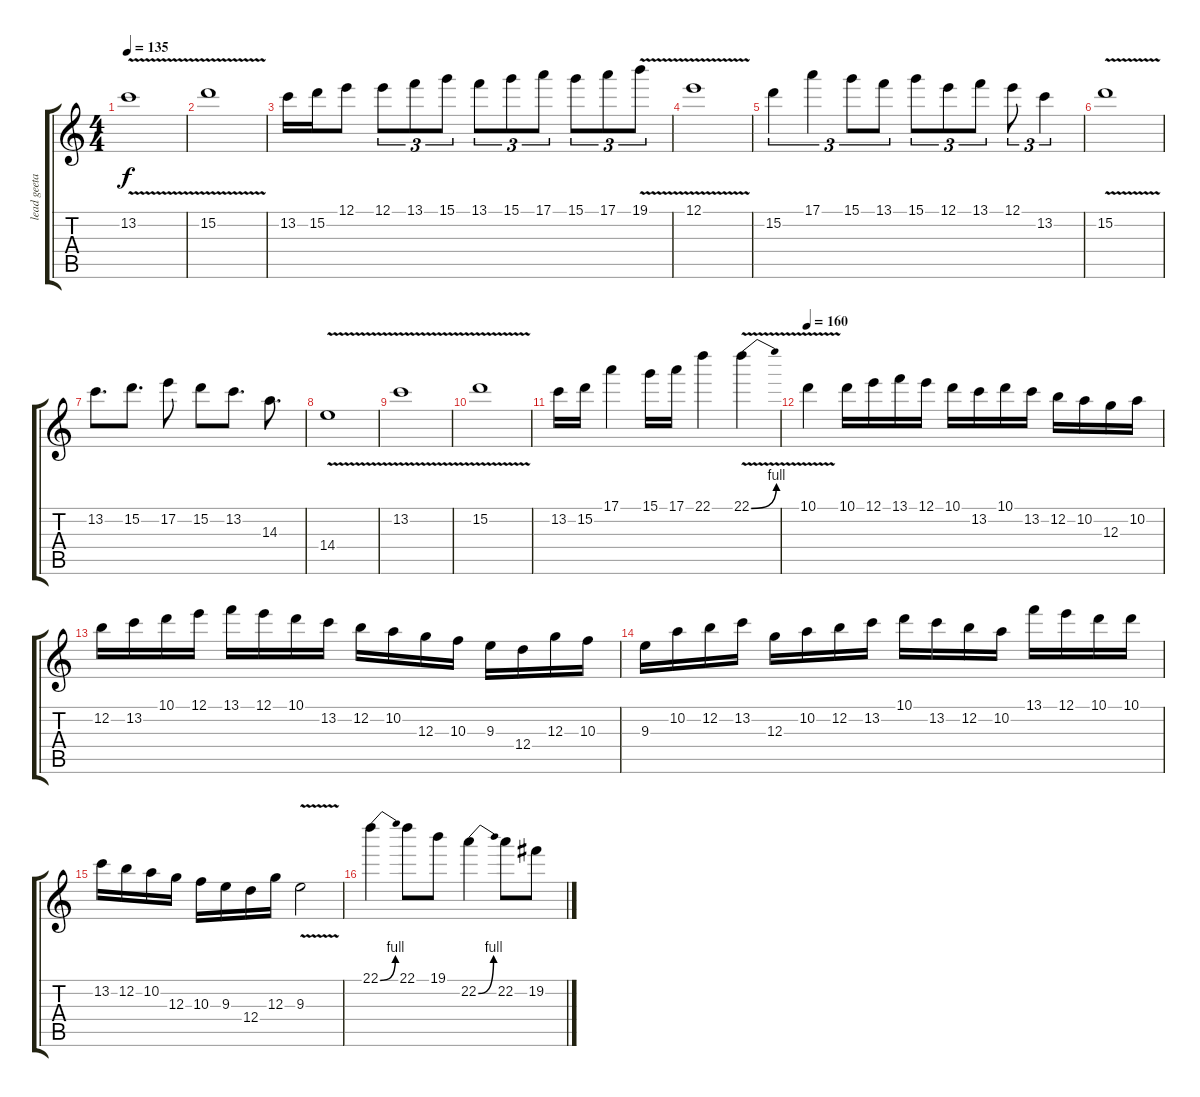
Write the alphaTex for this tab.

\track ("lead geetar" "lead geeta") {instrument distortionguitar}
\staff {score tabs}
\tuning (E4 B3 G3 D3 A2 E2) {hide}
\ts (4 4)
\tempo 135
\clef g2
\ks c
13.2{v}.1{dy f} |
15.2{v}.1 |
13.2.16 15.2.16 12.1.8 12.1.8{tu (3 2)} 13.1.8{tu (3 2)} 15.1.8{tu (3 2)} 13.1.8{tu (3 2)} 15.1.8{tu (3 2)} 17.1.8{tu (3 2)} 15.1.8{tu (3 2)} 17.1.8{tu (3 2)} 19.1{v}.8{tu (3 2)} |
12.1{v}.1 |
15.2.4{tu (3 2)} 17.1.4{tu (3 2)} 15.1.8{tu (3 2)} 13.1.8{tu (3 2)} 15.1.8{tu (3 2)} 12.1.8{tu (3 2)} 13.1.8{tu (3 2)} 12.1.8{tu (3 2)} 13.2.4{tu (3 2)} |
15.2{v}.1 |
13.2.8{d} 15.2.8{d} 17.2.8 15.2.8 13.2.8{d} 14.3.8{d} |
14.4{v}.1 |
13.2{v}.1 |
15.2{v}.1 |
13.2.16 15.2.16 17.1.4 15.1.16 17.1.16 22.1.4 22.1{be (bend 0 0 60 4) v}.4 |
\tempo 160
10.1{v}.4 10.1.16 12.1.16 13.1.16 12.1.16 10.1.16 13.2.16 10.1.16 13.2.16 12.2.16 10.2.16 12.3.16 10.2.16 |
12.2.16 13.2.16 10.1.16 12.1.16 13.1.16 12.1.16 10.1.16 13.2.16 12.2.16 10.2.16 12.3.16 10.3.16 9.3.16 12.4.16 12.3.16 10.3.16 |
9.3.16 10.2.16 12.2.16 13.2.16 12.3.16 10.2.16 12.2.16 13.2.16 10.1.16 13.2.16 12.2.16 10.2.16 13.1.16 12.1.16 10.1.16 10.1.16 |
13.2.16 12.2.16 10.2.16 12.3.16 10.3.16 9.3.16 12.4.16 12.3.16 9.3{v}.2 |
22.1{be (bend 0 0 60 4)}.4 22.1.8 19.1.8 22.2{be (bend 0 0 60 4)}.4 22.2.8 19.2.8
